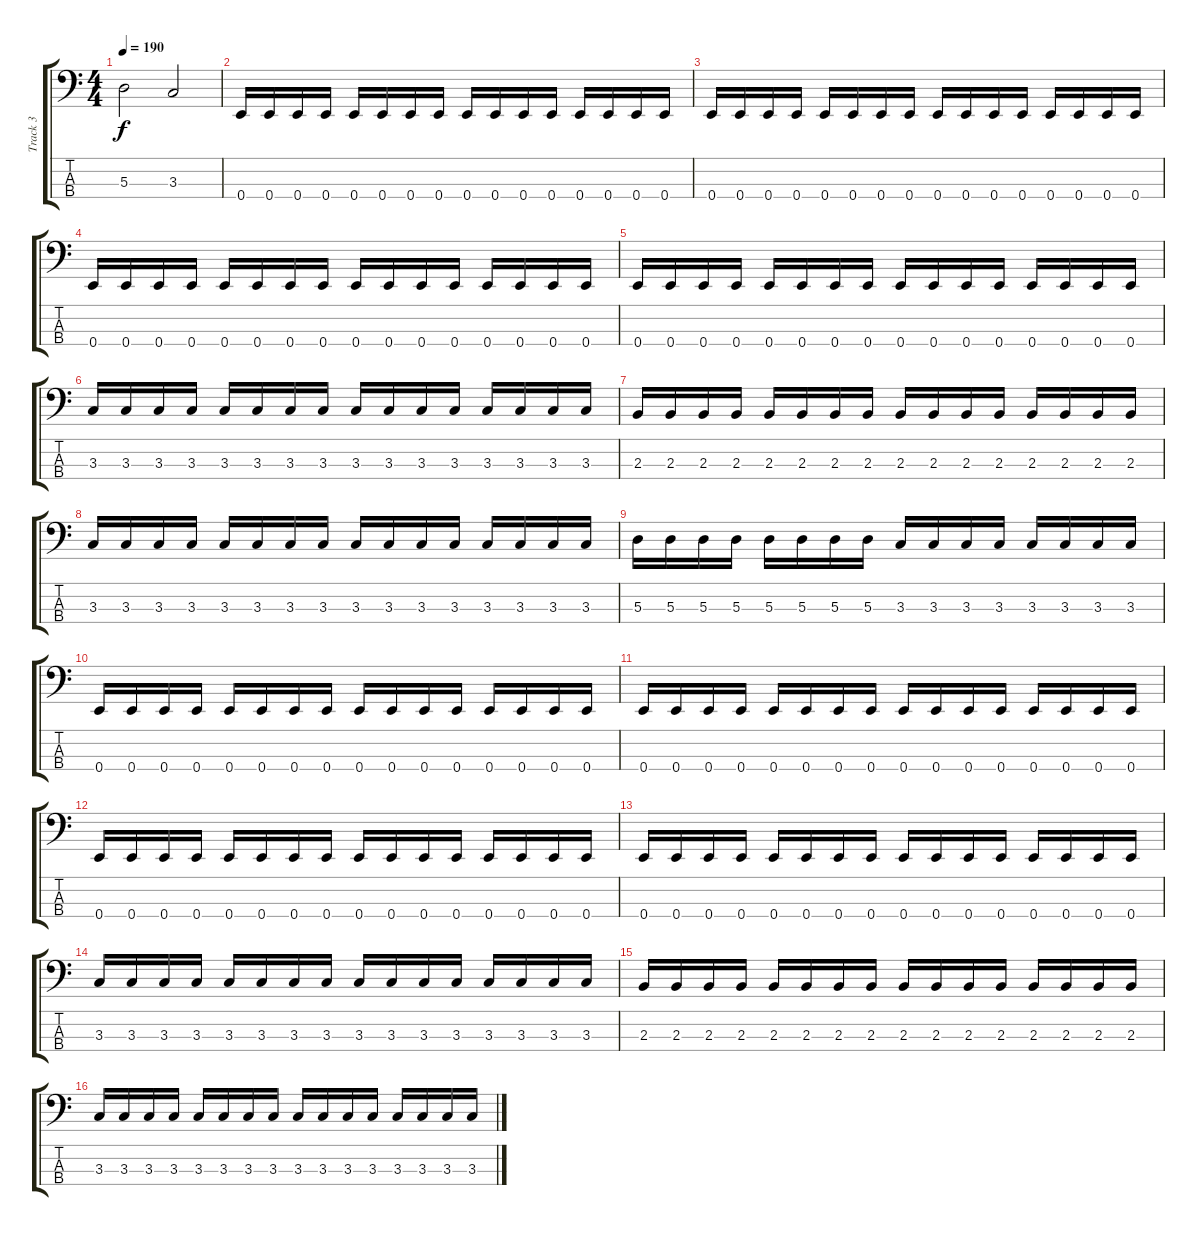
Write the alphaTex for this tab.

\track ("Track 3" "Track 3") {instrument electricbasspick}
\staff {score tabs}
\tuning (G2 D2 A1 E1) {hide}
\ts (4 4)
\tempo 190
\clef f4
\ks c
5.3.2{dy f} 3.3.2 |
0.4.16 0.4.16 0.4.16 0.4.16 0.4.16 0.4.16 0.4.16 0.4.16 0.4.16 0.4.16 0.4.16 0.4.16 0.4.16 0.4.16 0.4.16 0.4.16 |
0.4.16 0.4.16 0.4.16 0.4.16 0.4.16 0.4.16 0.4.16 0.4.16 0.4.16 0.4.16 0.4.16 0.4.16 0.4.16 0.4.16 0.4.16 0.4.16 |
0.4.16 0.4.16 0.4.16 0.4.16 0.4.16 0.4.16 0.4.16 0.4.16 0.4.16 0.4.16 0.4.16 0.4.16 0.4.16 0.4.16 0.4.16 0.4.16 |
0.4.16 0.4.16 0.4.16 0.4.16 0.4.16 0.4.16 0.4.16 0.4.16 0.4.16 0.4.16 0.4.16 0.4.16 0.4.16 0.4.16 0.4.16 0.4.16 |
3.3.16 3.3.16 3.3.16 3.3.16 3.3.16 3.3.16 3.3.16 3.3.16 3.3.16 3.3.16 3.3.16 3.3.16 3.3.16 3.3.16 3.3.16 3.3.16 |
2.3.16 2.3.16 2.3.16 2.3.16 2.3.16 2.3.16 2.3.16 2.3.16 2.3.16 2.3.16 2.3.16 2.3.16 2.3.16 2.3.16 2.3.16 2.3.16 |
3.3.16 3.3.16 3.3.16 3.3.16 3.3.16 3.3.16 3.3.16 3.3.16 3.3.16 3.3.16 3.3.16 3.3.16 3.3.16 3.3.16 3.3.16 3.3.16 |
5.3.16 5.3.16 5.3.16 5.3.16 5.3.16 5.3.16 5.3.16 5.3.16 3.3.16 3.3.16 3.3.16 3.3.16 3.3.16 3.3.16 3.3.16 3.3.16 |
0.4.16 0.4.16 0.4.16 0.4.16 0.4.16 0.4.16 0.4.16 0.4.16 0.4.16 0.4.16 0.4.16 0.4.16 0.4.16 0.4.16 0.4.16 0.4.16 |
0.4.16 0.4.16 0.4.16 0.4.16 0.4.16 0.4.16 0.4.16 0.4.16 0.4.16 0.4.16 0.4.16 0.4.16 0.4.16 0.4.16 0.4.16 0.4.16 |
0.4.16 0.4.16 0.4.16 0.4.16 0.4.16 0.4.16 0.4.16 0.4.16 0.4.16 0.4.16 0.4.16 0.4.16 0.4.16 0.4.16 0.4.16 0.4.16 |
0.4.16 0.4.16 0.4.16 0.4.16 0.4.16 0.4.16 0.4.16 0.4.16 0.4.16 0.4.16 0.4.16 0.4.16 0.4.16 0.4.16 0.4.16 0.4.16 |
3.3.16 3.3.16 3.3.16 3.3.16 3.3.16 3.3.16 3.3.16 3.3.16 3.3.16 3.3.16 3.3.16 3.3.16 3.3.16 3.3.16 3.3.16 3.3.16 |
2.3.16 2.3.16 2.3.16 2.3.16 2.3.16 2.3.16 2.3.16 2.3.16 2.3.16 2.3.16 2.3.16 2.3.16 2.3.16 2.3.16 2.3.16 2.3.16 |
3.3.16 3.3.16 3.3.16 3.3.16 3.3.16 3.3.16 3.3.16 3.3.16 3.3.16 3.3.16 3.3.16 3.3.16 3.3.16 3.3.16 3.3.16 3.3.16
